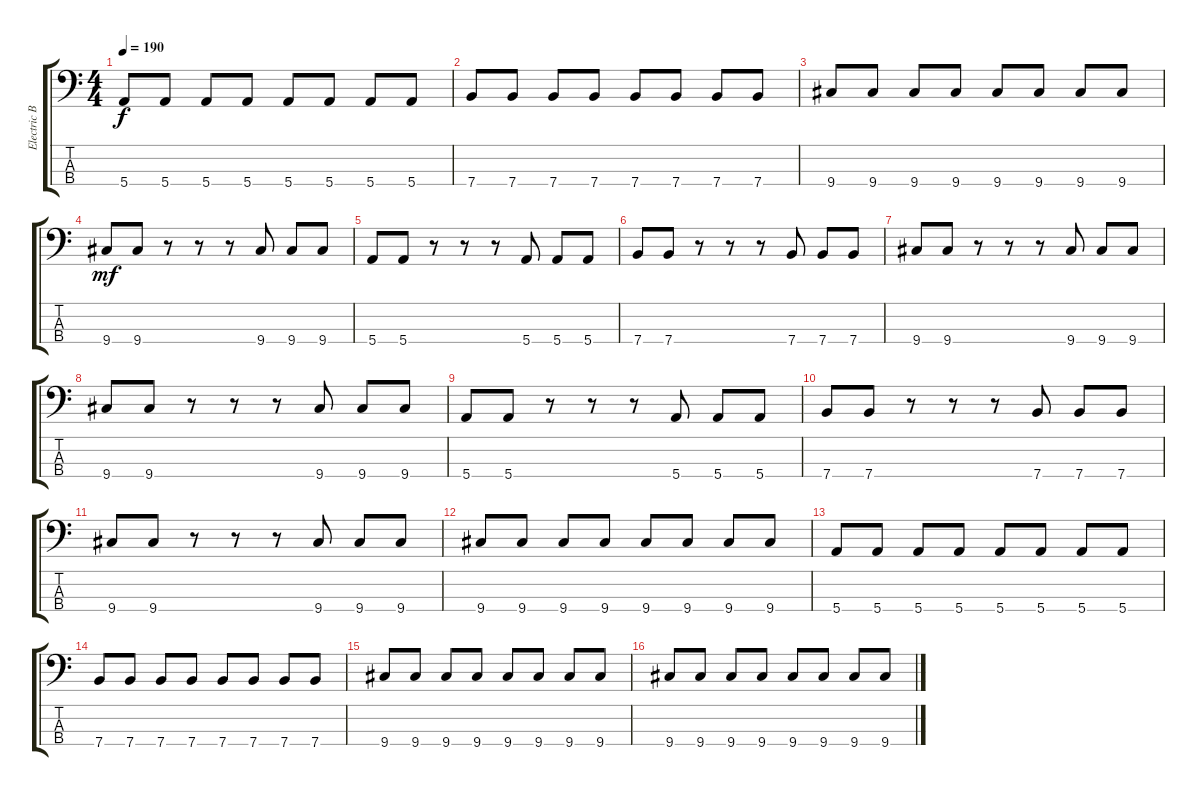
\track ("Electric Bass" "Electric B") {instrument electricbassfinger}
\staff {score tabs}
\tuning (G2 D2 A1 E1) {hide}
\ts (4 4)
\tempo 190
\clef f4
\ks c
5.4.8{dy f} 5.4.8 5.4.8 5.4.8 5.4.8 5.4.8 5.4.8 5.4.8 |
7.4.8 7.4.8 7.4.8 7.4.8 7.4.8 7.4.8 7.4.8 7.4.8 |
9.4.8 9.4.8 9.4.8 9.4.8 9.4.8 9.4.8 9.4.8 9.4.8 |
9.4.8{dy mf} 9.4.8 r.8 r.8 r.8 9.4.8 9.4.8 9.4.8 |
5.4.8 5.4.8 r.8 r.8 r.8 5.4.8 5.4.8 5.4.8 |
7.4.8 7.4.8 r.8 r.8 r.8 7.4.8 7.4.8 7.4.8 |
9.4.8 9.4.8 r.8 r.8 r.8 9.4.8 9.4.8 9.4.8 |
9.4.8 9.4.8 r.8 r.8 r.8 9.4.8 9.4.8 9.4.8 |
5.4.8 5.4.8 r.8 r.8 r.8 5.4.8 5.4.8 5.4.8 |
7.4.8 7.4.8 r.8 r.8 r.8 7.4.8 7.4.8 7.4.8 |
9.4.8 9.4.8 r.8 r.8 r.8 9.4.8 9.4.8 9.4.8 |
9.4.8 9.4.8 9.4.8 9.4.8 9.4.8 9.4.8 9.4.8 9.4.8 |
5.4.8 5.4.8 5.4.8 5.4.8 5.4.8 5.4.8 5.4.8 5.4.8 |
7.4.8 7.4.8 7.4.8 7.4.8 7.4.8 7.4.8 7.4.8 7.4.8 |
9.4.8 9.4.8 9.4.8 9.4.8 9.4.8 9.4.8 9.4.8 9.4.8 |
9.4.8 9.4.8 9.4.8 9.4.8 9.4.8 9.4.8 9.4.8 9.4.8
